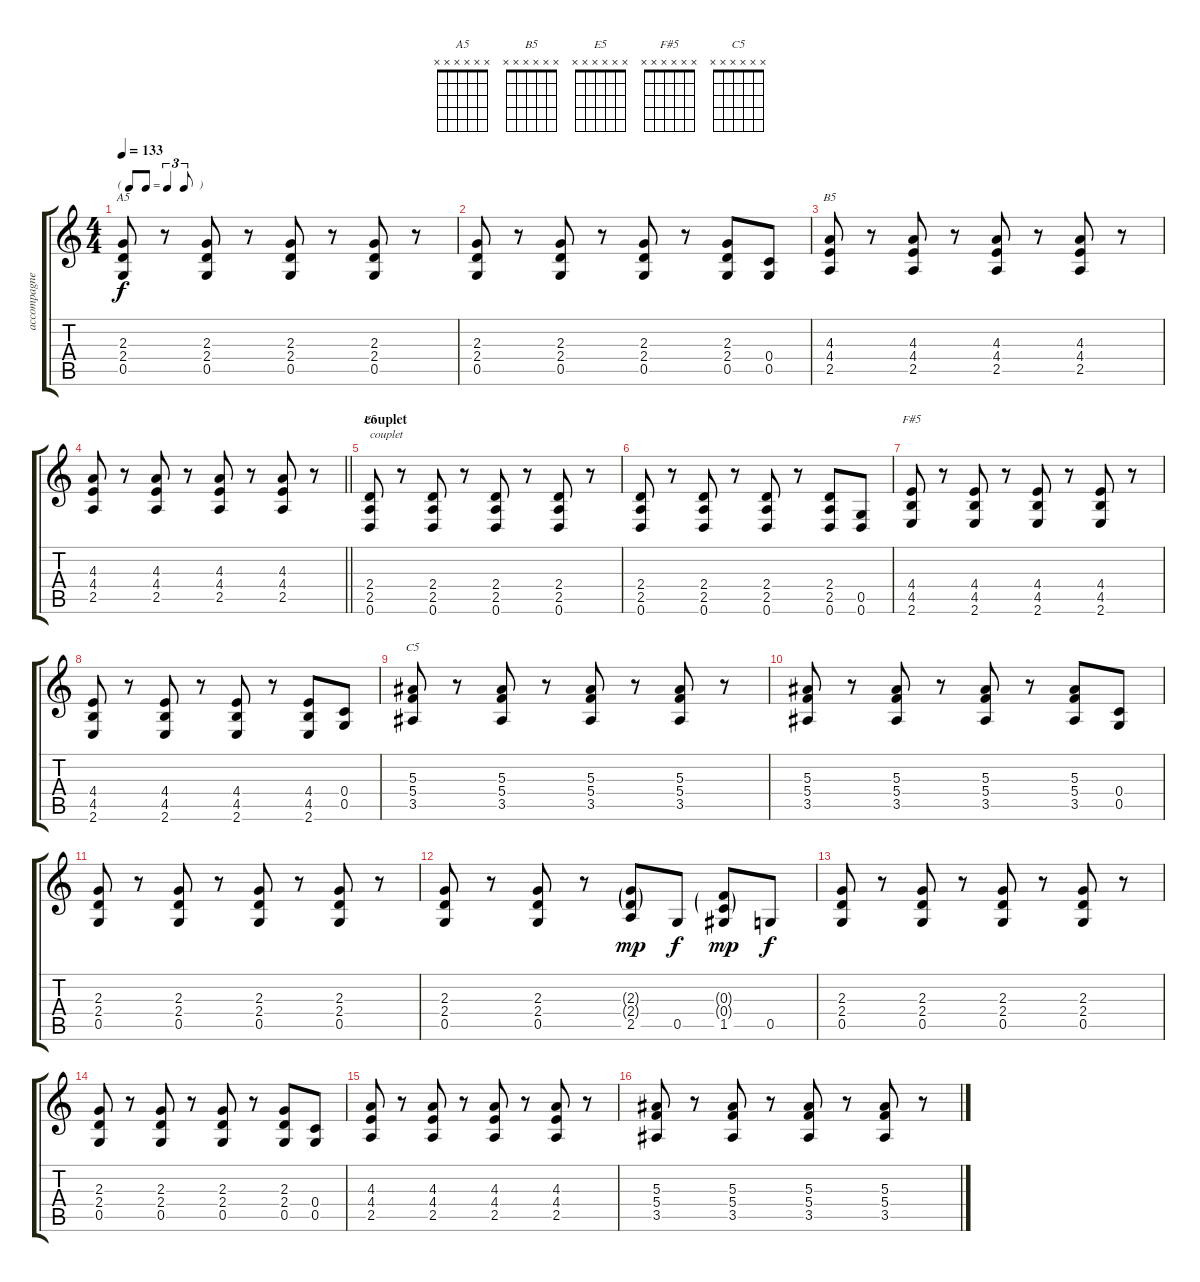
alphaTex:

\track ("accompagnement" "accompagne") {instrument acousticguitarsteel}
\staff {score tabs}
\tuning (D4 A3 F3 C3 G2 D2) {hide}
\chord ("A5" x x x x x x)
\chord ("B5" x x x x x x)
\chord ("E5" x x x x x x)
\chord ("F#5" x x x x x x)
\chord ("C5" x x x x x x)
\ts (4 4)
\tf triplet8th
\tempo 133
\clef g2
\ks c
(2.3 2.4 0.5).8{ch "A5" dy f} r.8 (2.3 2.4 0.5).8 r.8 (2.3 2.4 0.5).8 r.8 (2.3 2.4 0.5).8 r.8 |
(2.3 2.4 0.5).8 r.8 (2.3 2.4 0.5).8 r.8 (2.3 2.4 0.5).8 r.8 (2.3 2.4 0.5).8 (0.4 0.5).8 |
(4.3 4.4 2.5).8{ch "B5"} r.8 (4.3 4.4 2.5).8 r.8 (4.3 4.4 2.5).8 r.8 (4.3 4.4 2.5).8 r.8 |
\barLineRight lightlight
(4.3 4.4 2.5).8 r.8 (4.3 4.4 2.5).8 r.8 (4.3 4.4 2.5).8 r.8 (4.3 4.4 2.5).8 r.8 |
\section ("" "couplet")
(2.4 2.5 0.6).8{ch "E5" txt "couplet "} r.8 (2.4 2.5 0.6).8 r.8 (2.4 2.5 0.6).8 r.8 (2.4 2.5 0.6).8 r.8 |
(2.4 2.5 0.6).8 r.8 (2.4 2.5 0.6).8 r.8 (2.4 2.5 0.6).8 r.8 (2.4 2.5 0.6).8 (0.5 0.6).8 |
(4.4 4.5 2.6).8{ch "F#5"} r.8 (4.4 4.5 2.6).8 r.8 (4.4 4.5 2.6).8 r.8 (4.4 4.5 2.6).8 r.8 |
(4.4 4.5 2.6).8 r.8 (4.4 4.5 2.6).8 r.8 (4.4 4.5 2.6).8 r.8 (4.4 4.5 2.6).8 (0.4 0.5).8 |
(5.3 5.4 3.5).8{ch "C5"} r.8 (5.3 5.4 3.5).8 r.8 (5.3 5.4 3.5).8 r.8 (5.3 5.4 3.5).8 r.8 |
(5.3 5.4 3.5).8 r.8 (5.3 5.4 3.5).8 r.8 (5.3 5.4 3.5).8 r.8 (5.3 5.4 3.5).8 (0.4 0.5).8 |
(2.3 2.4 0.5).8 r.8 (2.3 2.4 0.5).8 r.8 (2.3 2.4 0.5).8 r.8 (2.3 2.4 0.5).8 r.8 |
(2.3 2.4 0.5).8 r.8 (2.3 2.4 0.5).8 r.8 (2.3{g} 2.4{g} 2.5).8{dy mp} 0.5.8{dy f} (0.3{g} 0.4{g} 1.5).8{dy mp} 0.5.8{dy f} |
(2.3 2.4 0.5).8 r.8 (2.3 2.4 0.5).8 r.8 (2.3 2.4 0.5).8 r.8 (2.3 2.4 0.5).8 r.8 |
(2.3 2.4 0.5).8 r.8 (2.3 2.4 0.5).8 r.8 (2.3 2.4 0.5).8 r.8 (2.3 2.4 0.5).8 (0.4 0.5).8 |
(4.3 4.4 2.5).8 r.8 (4.3 4.4 2.5).8 r.8 (4.3 4.4 2.5).8 r.8 (4.3 4.4 2.5).8 r.8 |
(5.3 5.4 3.5).8 r.8 (5.3 5.4 3.5).8 r.8 (5.3 5.4 3.5).8 r.8 (5.3 5.4 3.5).8 r.8
